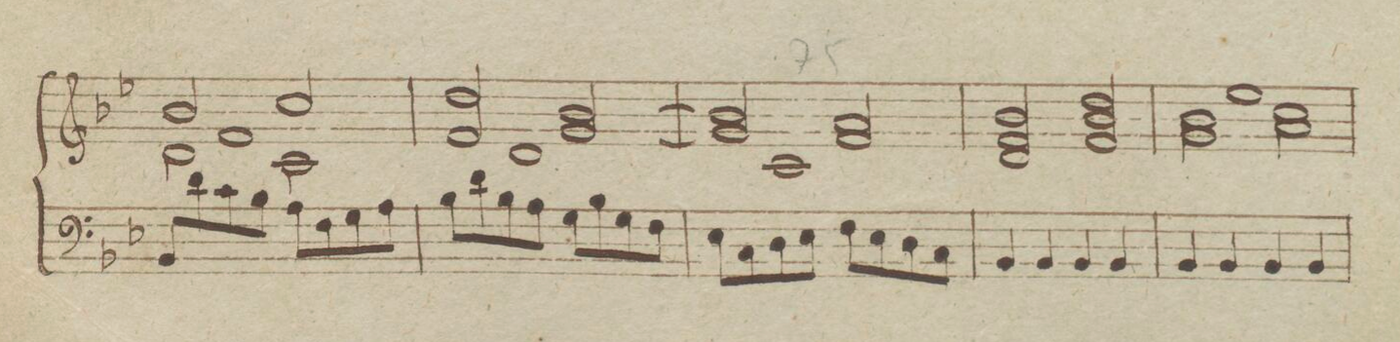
**kern
*I"Organo
*clefF4
*k[b-e-]
*met(c|)
*M2/2
8BB-/L
8d\
8c\
8B-\J
8A\L
8F\
8G\
8A\J
=72
8B-\L
8d\
8B-\
8A\J
8G\L
8B-\
8G\
8F\J
=73
8E-\L
8C\
8D\
8E-\J
8F\L
8E-\
8D\
8C\J
=74
4BB-/
4BB-/
4BB-/
4BB-/
=75
4BB-/
4BB-/
4BB-/
4BB-/
=76
*-
